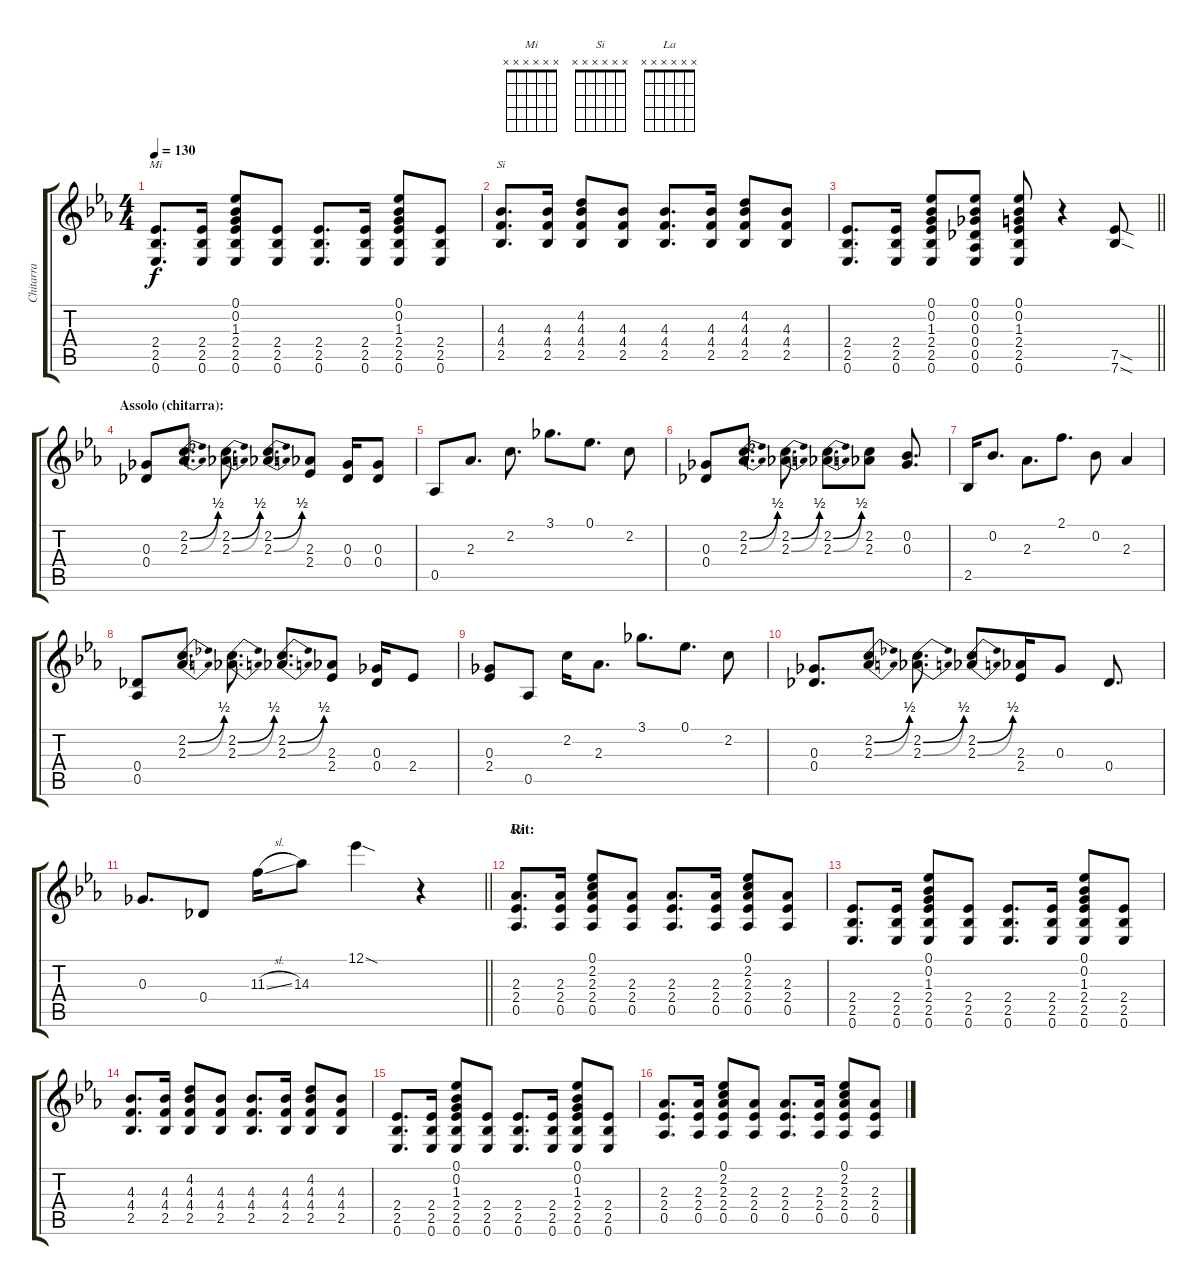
\track ("Chitarra" "Chitarra") {instrument distortionguitar}
\staff {score tabs}
\tuning (Eb4 Bb3 Gb3 Db3 Ab2 Eb2) {hide}
\chord ("Mi" x x x x x x)
\chord ("Si" x x x x x x)
\chord ("La" x x x x x x)
\ts (4 4)
\tempo 130
\clef g2
\ks eb
(2.4 2.5 0.6).8{d ch "Mi" dy f} (2.4 2.5 0.6).16 (0.1 0.2 1.3 2.4 2.5 0.6).8 (2.4 2.5 0.6).8 (2.4 2.5 0.6).8{d} (2.4 2.5 0.6).16 (0.1 0.2 1.3 2.4 2.5 0.6).8 (2.4 2.5 0.6).8 |
(4.3 4.4 2.5).8{d ch "Si"} (4.3 4.4 2.5).16 (4.2 4.3 4.4 2.5).8 (4.3 4.4 2.5).8 (4.3 4.4 2.5).8{d} (4.3 4.4 2.5).16 (4.2 4.3 4.4 2.5).8 (4.3 4.4 2.5).8 |
\barLineRight lightlight
(2.4 2.5 0.6).8{d} (2.4 2.5 0.6).16 (0.1 0.2 1.3 2.4 2.5 0.6).8 (0.1 0.2 0.3 0.4 0.5 0.6).8 (0.1 0.2 1.3 2.4 2.5 0.6).8 r.4 (7.5{sod} 7.6{sod}).8 |
\section ("" "Assolo (chitarra):")
(0.3 0.4).8 (2.2{be (bend 0 0 60 2)} 2.3{be (bend 0 0 60 2)}).8{d} (2.2{be (bend 0 0 60 2)} 2.3{be (bend 0 0 60 2)}).8{d} (2.2{be (bend 0 0 60 2)} 2.3{be (bend 0 0 60 2)}).8{d} (2.3 2.4).8 (0.3 0.4).16 (0.3 0.4).8 |
0.5.8 2.3.8{d} 2.2.8{d} 3.1.8{d} 0.1.8{d} 2.2.8 |
(0.3 0.4).8 (2.2{be (bend 0 0 60 2)} 2.3{be (bend 0 0 60 2)}).8{d} (2.2{be (bend 0 0 60 2)} 2.3{be (bend 0 0 60 2)}).8{d} (2.2{be (bend 0 0 60 2)} 2.3{be (bend 0 0 60 2)}).8{d} (2.2 2.3).8 (0.2 0.3).8{d} |
2.5.16 0.2.8{d} 2.3.8{d} 2.1.8{d} 0.2.8 2.3.4 |
(0.4 0.5).8 (2.2{be (bend 0 0 60 2)} 2.3{be (bend 0 0 60 2)}).8{d} (2.2{be (bend 0 0 60 2)} 2.3{be (bend 0 0 60 2)}).8{d} (2.2{be (bend 0 0 60 2)} 2.3{be (bend 0 0 60 2)}).8{d} (2.3 2.4).8 (0.3 0.4).16 2.4.8 |
(0.3 2.4).8 0.5.8 2.2.16 2.3.8{d} 3.1.8{d} 0.1.8{d} 2.2.8 |
(0.3 0.4).8{d} (2.2{be (bend 0 0 60 2)} 2.3{be (bend 0 0 60 2)}).8 (2.2{be (bend 0 0 60 2)} 2.3{be (bend 0 0 60 2)}).8{d} (2.2{be (bend 0 0 60 2)} 2.3{be (bend 0 0 60 2)}).8 (2.3 2.4).16 0.3.8 0.4.8{d} |
\barLineRight lightlight
0.3.8{d} 0.4.8 11.3{sl}.16 14.3.8 12.1{sod}.4 r.4 |
\section ("" "Rit:")
(2.3 2.4 0.5).8{d ch "La"} (2.3 2.4 0.5).16 (0.1 2.2 2.3 2.4 0.5).8 (2.3 2.4 0.5).8 (2.3 2.4 0.5).8{d} (2.3 2.4 0.5).16 (0.1 2.2 2.3 2.4 0.5).8 (2.3 2.4 0.5).8 |
(2.4 2.5 0.6).8{d} (2.4 2.5 0.6).16 (0.1 0.2 1.3 2.4 2.5 0.6).8 (2.4 2.5 0.6).8 (2.4 2.5 0.6).8{d} (2.4 2.5 0.6).16 (0.1 0.2 1.3 2.4 2.5 0.6).8 (2.4 2.5 0.6).8 |
(4.3 4.4 2.5).8{d} (4.3 4.4 2.5).16 (4.2 4.3 4.4 2.5).8 (4.3 4.4 2.5).8 (4.3 4.4 2.5).8{d} (4.3 4.4 2.5).16 (4.2 4.3 4.4 2.5).8 (4.3 4.4 2.5).8 |
(2.4 2.5 0.6).8{d} (2.4 2.5 0.6).16 (0.1 0.2 1.3 2.4 2.5 0.6).8 (2.4 2.5 0.6).8 (2.4 2.5 0.6).8{d} (2.4 2.5 0.6).16 (0.1 0.2 1.3 2.4 2.5 0.6).8 (2.4 2.5 0.6).8 |
(2.3 2.4 0.5).8{d} (2.3 2.4 0.5).16 (0.1 2.2 2.3 2.4 0.5).8 (2.3 2.4 0.5).8 (2.3 2.4 0.5).8{d} (2.3 2.4 0.5).16 (0.1 2.2 2.3 2.4 0.5).8 (2.3 2.4 0.5).8
